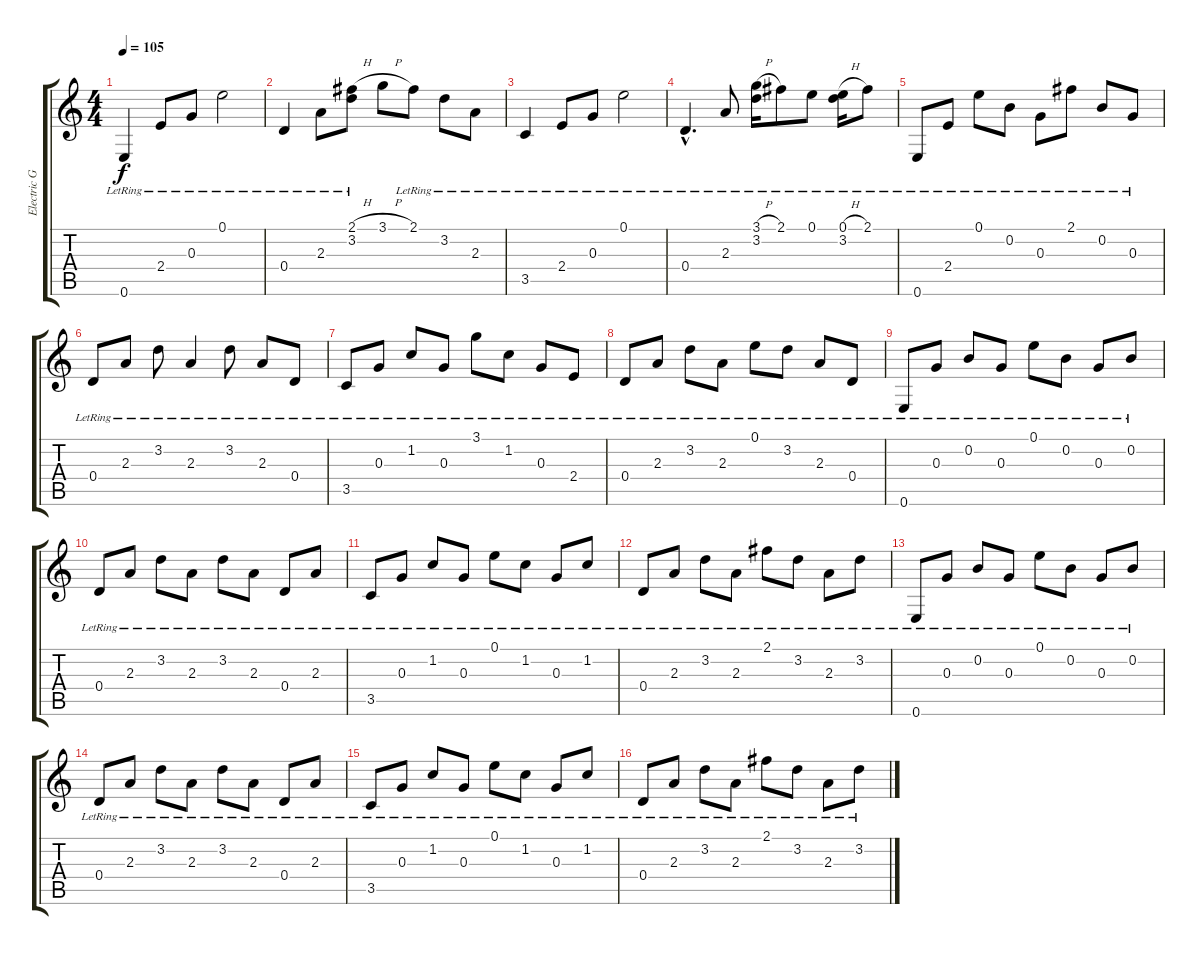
\track ("Electric Guitar (clean)" "Electric G") {instrument electricguitarjazz}
\staff {score tabs}
\tuning (E4 B3 G3 D3 A2 E2) {hide}
\ts (4 4)
\tempo 105
\clef g2
\ks c
0.6{lr}.4{dy f instrument electricguitarjazz} 2.4{lr}.8 0.3{lr}.8 0.1{lr}.2 |
0.4{lr}.4 2.3{lr}.8 (2.1{h} 3.2{lr}).8 3.1{h}.8 2.1{lr}.8 3.2{lr}.8 2.3{lr}.8 |
3.5{lr}.4 2.4{lr}.8 0.3{lr}.8 0.1{lr}.2 |
0.4{hac lr}.4{d} 2.3{lr}.8 (3.1{h} 3.2{lr}).16 2.1{lr}.8 0.1{lr}.8 (0.1{h} 3.2{lr}).16 2.1{lr}.8 |
0.6{lr}.8 2.4{lr}.8 0.1{lr}.8 0.2{lr}.8 0.3{lr}.8 2.1{lr}.8 0.2{lr}.8 0.3{lr}.8 |
0.4{lr}.8 2.3{lr}.8 3.2{lr}.8 2.3{lr}.4 3.2{lr}.8 2.3{lr}.8 0.4{lr}.8 |
3.5{lr}.8 0.3{lr}.8 1.2{lr}.8 0.3{lr}.8 3.1{lr}.8 1.2{lr}.8 0.3{lr}.8 2.4{lr}.8 |
0.4{lr}.8 2.3{lr}.8 3.2{lr}.8 2.3{lr}.8 0.1{lr}.8 3.2{lr}.8 2.3{lr}.8 0.4{lr}.8 |
0.6{lr}.8 0.3{lr}.8 0.2{lr}.8 0.3{lr}.8 0.1{lr}.8 0.2{lr}.8 0.3{lr}.8 0.2{lr}.8 |
0.4{lr}.8 2.3{lr}.8 3.2{lr}.8 2.3{lr}.8 3.2{lr}.8 2.3{lr}.8 0.4{lr}.8 2.3{lr}.8 |
3.5{lr}.8 0.3{lr}.8 1.2{lr}.8 0.3{lr}.8 0.1{lr}.8 1.2{lr}.8 0.3{lr}.8 1.2{lr}.8 |
0.4{lr}.8 2.3{lr}.8 3.2{lr}.8 2.3{lr}.8 2.1{lr}.8 3.2{lr}.8 2.3{lr}.8 3.2{lr}.8 |
0.6{lr}.8 0.3{lr}.8 0.2{lr}.8 0.3{lr}.8 0.1{lr}.8 0.2{lr}.8 0.3{lr}.8 0.2{lr}.8 |
0.4{lr}.8 2.3{lr}.8 3.2{lr}.8 2.3{lr}.8 3.2{lr}.8 2.3{lr}.8 0.4{lr}.8 2.3{lr}.8 |
3.5{lr}.8 0.3{lr}.8 1.2{lr}.8 0.3{lr}.8 0.1{lr}.8 1.2{lr}.8 0.3{lr}.8 1.2{lr}.8 |
0.4{lr}.8 2.3{lr}.8 3.2{lr}.8 2.3{lr}.8 2.1{lr}.8 3.2{lr}.8 2.3{lr}.8 3.2{lr}.8
